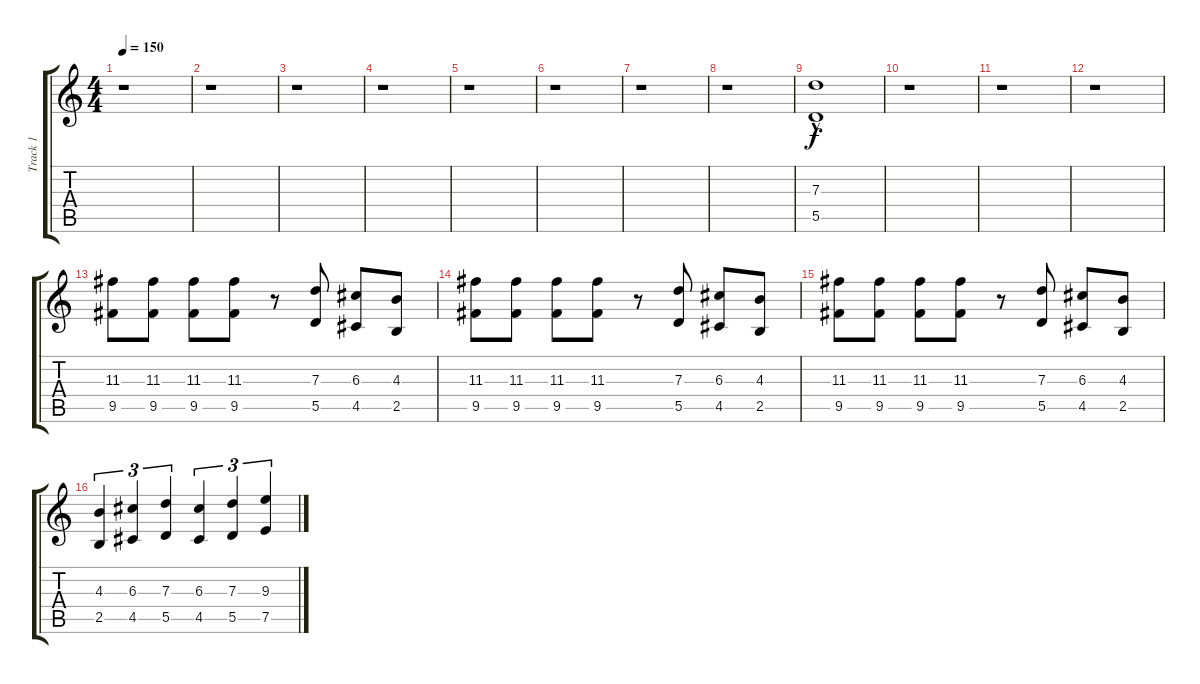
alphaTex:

\track ("Track 1" "Track 1") {instrument distortionguitar}
\staff {score tabs}
\tuning (E4 B3 G3 D3 A2 D2) {hide}
\ts (4 4)
\tempo 150
\clef g2
\ks c
r.1{dy f} |
r.1 |
r.1 |
r.1 |
r.1 |
r.1 |
r.1 |
r.1 |
(7.3 5.5{hac}).1 |
r.1 |
r.1 |
r.1 |
(11.3 9.5).8 (11.3 9.5).8 (11.3 9.5).8 (11.3 9.5).8 r.8 (7.3 5.5).8 (6.3 4.5).8 (4.3 2.5).8 |
(11.3 9.5).8 (11.3 9.5).8 (11.3 9.5).8 (11.3 9.5).8 r.8 (7.3 5.5).8 (6.3 4.5).8 (4.3 2.5).8 |
(11.3 9.5).8 (11.3 9.5).8 (11.3 9.5).8 (11.3 9.5).8 r.8 (7.3 5.5).8 (6.3 4.5).8 (4.3 2.5).8 |
(4.3 2.5).4{tu (3 2)} (6.3 4.5).4{tu (3 2)} (7.3 5.5).4{tu (3 2)} (6.3 4.5).4{tu (3 2)} (7.3 5.5).4{tu (3 2)} (9.3 7.5).4{tu (3 2)}
